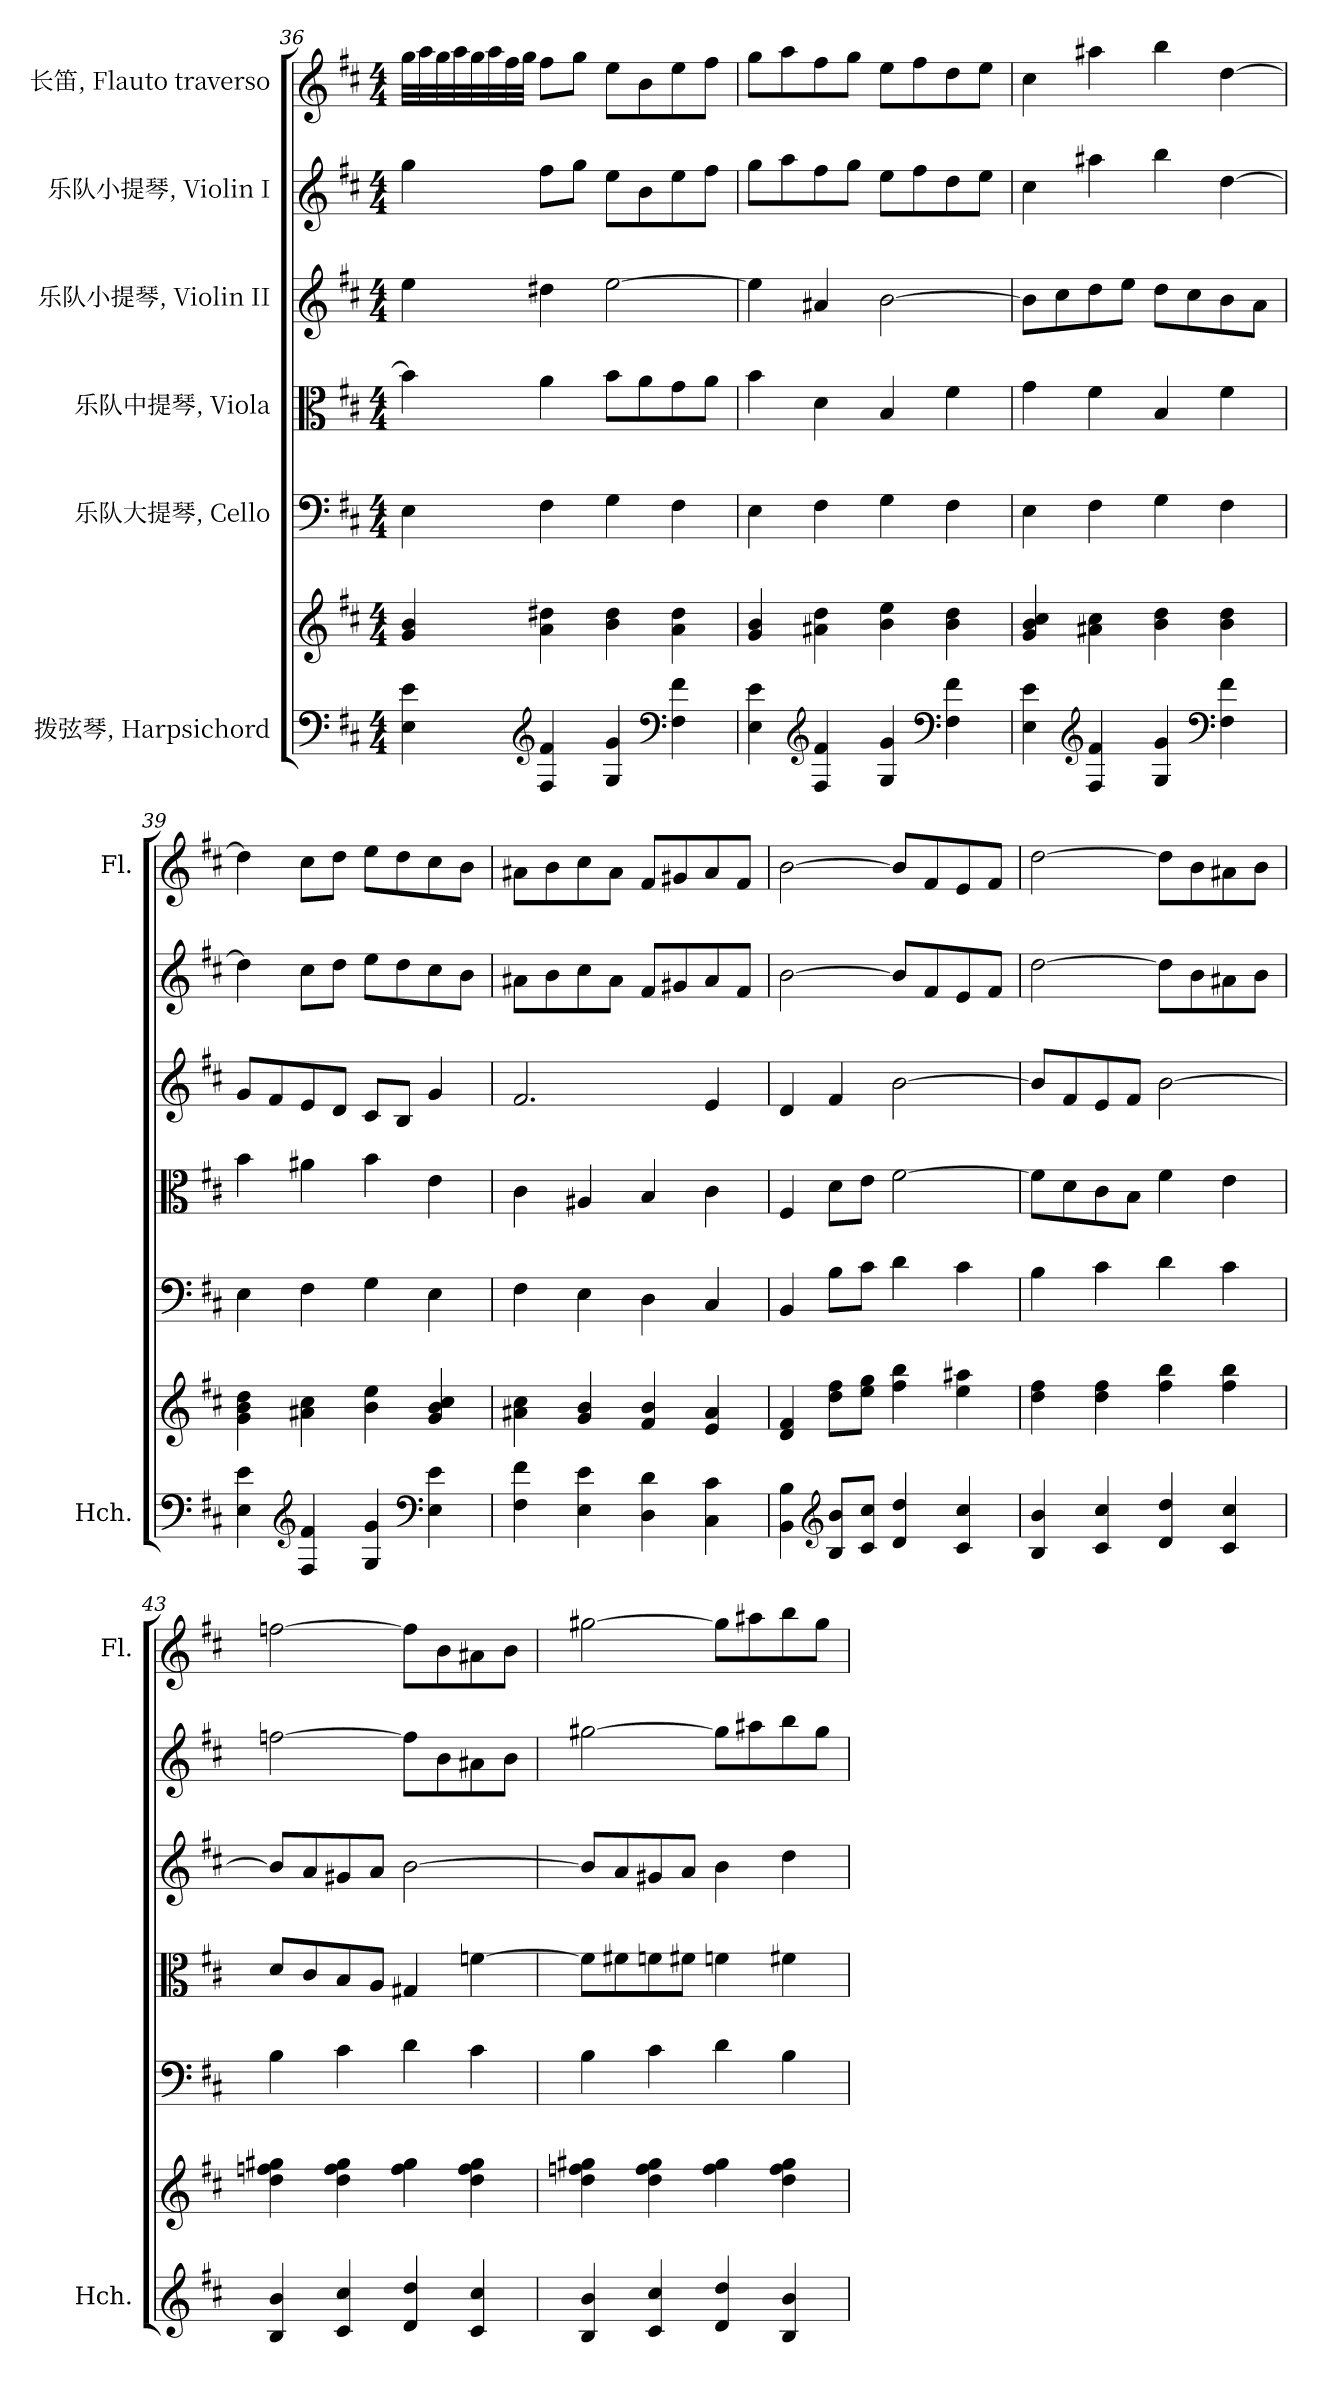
**kern	**kern	**kern	**kern	**kern	**kern	**kern
*part6	*part6	*part5	*part4	*part3	*part2	*part1
*staff7	*staff6	*staff5	*staff4	*staff3	*staff2	*staff1
*I"拨弦琴, Harpsichord	*	*I"乐队大提琴, Cello	*I"乐队中提琴, Viola	*I"乐队小提琴, Violin II	*I"乐队小提琴, Violin I	*I"长笛, Flauto traverso
*I'Hch.	*	*	*	*	*	*I'Fl.
!!LO:PB:g=z
*clefF4	*clefG2	*clefF4	*clefC3	*clefG2	*clefG2	*clefG2
*k[f#c#]	*k[f#c#]	*k[f#c#]	*k[f#c#]	*k[f#c#]	*k[f#c#]	*k[f#c#]
*M4/4	*M4/4	*M4/4	*M4/4	*M4/4	*M4/4	*M4/4
=36	=36	=36	=36	=36	=36	=36
4E\ 4e\	4g/ 4b/	4E\	4b\]	4ee\	4gg\	32gg\LLL
.	.	.	.	.	.	32aa\
.	.	.	.	.	.	32gg\
.	.	.	.	.	.	32aa\
.	.	.	.	.	.	32gg\
.	.	.	.	.	.	32aa\
.	.	.	.	.	.	32ff#\
.	.	.	.	.	.	32gg\JJJ
*clefG2	*	*	*	*	*	*
4F#/ 4f#/	4a\ 4dd#X\	4F#\	4a\	4dd#X\	8ff#\L	8ff#\L
.	.	.	.	.	8gg\J	8gg\J
4G/ 4g/	4b\ 4dd#\	4G\	8b\L	[2ee\	8ee\L	8ee\L
.	.	.	8a\	.	8b\	8b\
*clefF4	*	*	*	*	*	*
4F#\ 4f#\	4a\ 4dd#\	4F#\	8g\	.	8ee\	8ee\
.	.	.	8a\J	.	8ff#\J	8ff#\J
=37	=37	=37	=37	=37	=37	=37
4E\ 4e\	4g/ 4b/	4E\	4b\	4ee\]	8gg\L	8gg\L
.	.	.	.	.	8aa\	8aa\
*clefG2	*	*	*	*	*	*
4F#/ 4f#/	4a#X\ 4dd\	4F#\	4d\	4a#X/	8ff#\	8ff#\
.	.	.	.	.	8gg\J	8gg\J
4G/ 4g/	4b\ 4ee\	4G\	4B/	[2b\	8ee\L	8ee\L
.	.	.	.	.	8ff#\	8ff#\
*clefF4	*	*	*	*	*	*
4F#\ 4f#\	4b\ 4dd\	4F#\	4f#\	.	8dd\	8dd\
.	.	.	.	.	8ee\J	8ee\J
=38	=38	=38	=38	=38	=38	=38
4E\ 4e\	4g/ 4b/ 4cc#/	4E\	4g\	8b\L]	4cc#\	4cc#\
.	.	.	.	8cc#\	.	.
*clefG2	*	*	*	*	*	*
4F#/ 4f#/	4a#X\ 4cc#\	4F#\	4f#\	8dd\	4aa#X\	4aa#X\
.	.	.	.	8ee\J	.	.
4G/ 4g/	4b\ 4dd\	4G\	4B/	8dd\L	4bb\	4bb\
.	.	.	.	8cc#\	.	.
*clefF4	*	*	*	*	*	*
4F#\ 4f#\	4b\ 4dd\	4F#\	4f#\	8b\	[4dd\	[4dd\
.	.	.	.	8a\J	.	.
!!LO:PB:g=z
=39	=39	=39	=39	=39	=39	=39
4E\ 4e\	4g\ 4b\ 4dd\	4E\	4b\	8g/L	4dd\]	4dd\]
.	.	.	.	8f#/	.	.
*clefG2	*	*	*	*	*	*
4F#/ 4f#/	4a#X\ 4cc#\	4F#\	4a#X\	8e/	8cc#\L	8cc#\L
.	.	.	.	8d/J	8dd\J	8dd\J
4G/ 4g/	4b\ 4ee\	4G\	4b\	8c#/L	8ee\L	8ee\L
.	.	.	.	8B/J	8dd\	8dd\
*clefF4	*	*	*	*	*	*
4E\ 4e\	4g/ 4b/ 4cc#/	4E\	4e\	4g/	8cc#\	8cc#\
.	.	.	.	.	8b\J	8b\J
=40	=40	=40	=40	=40	=40	=40
4F#\ 4f#\	4a#X\ 4cc#\	4F#\	4c#\	2.f#/	8a#X\L	8a#X\L
.	.	.	.	.	8b\	8b\
4E\ 4e\	4g/ 4b/	4E\	4A#X/	.	8cc#\	8cc#\
.	.	.	.	.	8a#\J	8a#\J
4D\ 4d\	4f#/ 4b/	4D\	4B/	.	8f#/L	8f#/L
.	.	.	.	.	8g#X/	8g#X/
4C#\ 4c#\	4e/ 4a#/	4C#/	4c#\	4e/	8a#/	8a#/
.	.	.	.	.	8f#/J	8f#/J
=41	=41	=41	=41	=41	=41	=41
4BB\ 4B\	4d/ 4f#/	4BB/	4F#/	4d/	[2b\	[2b\
*clefG2	*	*	*	*	*	*
8B/ 8b/L	8dd\ 8ff#\L	8B\L	8d\L	4f#/	.	.
8c#/ 8cc#/J	8ee\ 8gg\J	8c#\J	8e\J	.	.	.
4d/ 4dd/	4ff#\ 4bb\	4d\	[2f#\	[2b\	8b/L]	8b/L]
.	.	.	.	.	8f#/	8f#/
4c#/ 4cc#/	4ee\ 4aa#X\	4c#\	.	.	8e/	8e/
.	.	.	.	.	8f#/J	8f#/J
=42	=42	=42	=42	=42	=42	=42
4B/ 4b/	4dd\ 4ff#\	4B\	8f#\L]	8b/L]	[2dd\	[2dd\
.	.	.	8d\	8f#/	.	.
4c#/ 4cc#/	4dd\ 4ff#\	4c#\	8c#\	8e/	.	.
.	.	.	8B\J	8f#/J	.	.
4d/ 4dd/	4ff#\ 4bb\	4d\	4f#\	[2b\	8dd\L]	8dd\L]
.	.	.	.	.	8b\	8b\
4c#/ 4cc#/	4ff#\ 4bb\	4c#\	4e\	.	8a#X\	8a#X\
.	.	.	.	.	8b\J	8b\J
!!LO:PB:g=z
=43	=43	=43	=43	=43	=43	=43
4B/ 4b/	4dd\ 4ffn\ 4gg#X\	4B\	8d/L	8b/L]	[2ffn\	[2ffn\
.	.	.	8c#/	8a/	.	.
4c#/ 4cc#/	4dd\ 4ff\ 4gg#\	4c#\	8B/	8g#X/	.	.
.	.	.	8A/J	8a/J	.	.
4d/ 4dd/	4ff\ 4gg#\	4d\	4G#X/	[2b\	8ff\L]	8ff\L]
.	.	.	.	.	8b\	8b\
4c#/ 4cc#/	4dd\ 4ff\ 4gg#\	4c#\	[4fn\	.	8a#X\	8a#X\
.	.	.	.	.	8b\J	8b\J
=44	=44	=44	=44	=44	=44	=44
4B/ 4b/	4dd\ 4ffn\ 4gg#X\	4B\	8f\L]	8b/L]	[2gg#X\	[2gg#X\
.	.	.	8f#X\	8a/	.	.
4c#/ 4cc#/	4dd\ 4ff\ 4gg#\	4c#\	8fn\	8g#X/	.	.
.	.	.	8f#X\J	8a/J	.	.
4d/ 4dd/	4ff\ 4gg#\	4d\	4fn\	4b\	8gg#\L]	8gg#\L]
.	.	.	.	.	8aa#X\	8aa#X\
4B/ 4b/	4dd\ 4ff\ 4gg#\	4B\	4f#X\	4dd\	8bb\	8bb\
.	.	.	.	.	8gg#\J	8gg#\J
=	=	=	=	=	=	=
*-	*-	*-	*-	*-	*-	*-
